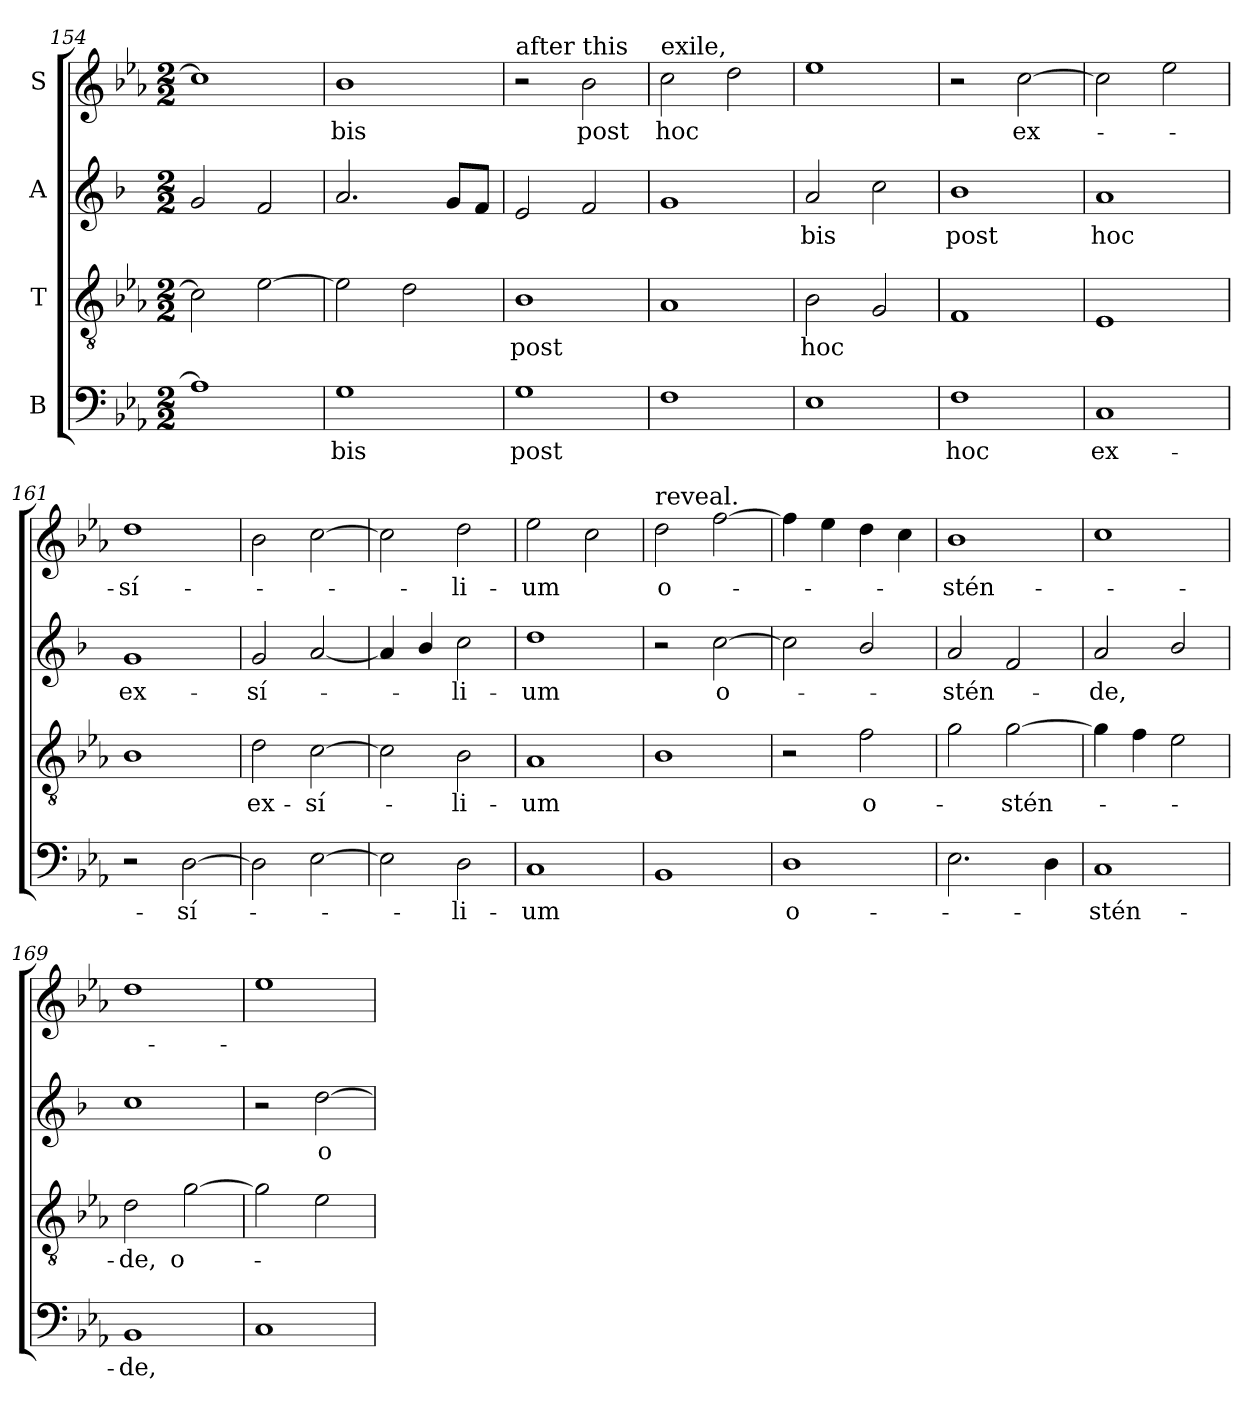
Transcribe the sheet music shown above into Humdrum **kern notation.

**kern	**text	**kern	**text	**kern	**text	**kern	**text
*part4	*part4	*part3	*part3	*part2	*part2	*part1	*part1
*staff4	*staff4	*staff3	*staff3	*staff2	*staff2	*staff1	*staff1
*I"B	*	*I"T	*	*I"A	*	*I"S	*
*clefF4	*	*clefGv2	*	*clefG2	*	*clefG2	*
*	*	*	*	*ITrd1c2	*	*	*
*k[b-e-a-]	*	*k[b-e-a-]	*	*k[b-e-a-]	*	*k[b-e-a-]	*
*E-:	*	*E-:	*	*E-:	*	*E-:	*
*M2/2	*	*M2/2	*	*M2/2	*	*M2/2	*
=154	=154	=154	=154	=154	=154	=154	=154
1A-]	.	2c\]	.	2f/	.	1cc]	.
.	.	[2e-\	.	2e-/	.	.	.
=155	=155	=155	=155	=155	=155	=155	=155
!	!LO:LY:b	!	!	!	!	!	!LO:LY:b
1G	-bis	2e-\]	.	2.g/	.	1b-	-bis
.	.	2d\	.	.	.	.	.
.	.	.	.	8f/L	.	.	.
.	.	.	.	8e-/J	.	.	.
=156	=156	=156	=156	=156	=156	=156	=156
!	!	!	!	!	!	!LO:TX:a:t=after this	!
!	!LO:LY:b	!	!LO:LY:b	!	!	!	!
1G	post	1B-	post	2d/	.	2r	.
!	!	!	!	!	!	!	!LO:LY:b
.	.	.	.	2e-/	.	2b-\	post
=157	=157	=157	=157	=157	=157	=157	=157
!	!	!	!	!	!	!LO:TX:a:t=exile,	!
!	!	!	!	!	!	!	!LO:LY:b
1F	.	1A-	.	1f	.	2cc\	hoc
.	.	.	.	.	.	2dd\	.
!!LO:PB:g=z
=158	=158	=158	=158	=158	=158	=158	=158
!	!	!	!LO:LY:b	!	!LO:LY:b	!	!
1E-	.	2B-\	hoc	2g/	-bis	1ee-	.
.	.	2G/	.	2b-\	.	.	.
=159	=159	=159	=159	=159	=159	=159	=159
!	!LO:LY:b	!	!	!	!LO:LY:b	!	!
1F	hoc	1F	.	1a-	post	2r	.
!	!	!	!	!	!	!	!LO:LY:b
.	.	.	.	.	.	[2cc\	ex-
=160	=160	=160	=160	=160	=160	=160	=160
!	!LO:LY:b	!	!	!	!LO:LY:b	!	!
1C	ex-	1E-	.	1g	hoc	2cc\]	.
.	.	.	.	.	.	2ee-\	.
=161	=161	=161	=161	=161	=161	=161	=161
!	!	!	!	!	!LO:LY:b	!	!LO:LY:b
2r	.	1B-	.	1f	ex-	1dd	-sí-
!	!LO:LY:b	!	!	!	!	!	!
[2D\	-sí-	.	.	.	.	.	.
=162	=162	=162	=162	=162	=162	=162	=162
!	!	!	!LO:LY:b	!	!LO:LY:b	!	!
2D\]	.	2d\	ex-	2f/	-sí-	2b-\	.
!	!	!	!LO:LY:b	!	!	!	!
[2E-\	.	[2c\	-sí-	[2g/	.	[2cc\	.
=163	=163	=163	=163	=163	=163	=163	=163
2E-\]	.	2c\]	.	4g/]	.	2cc\]	.
.	.	.	.	4a-/	.	.	.
!	!LO:LY:b	!	!LO:LY:b	!	!LO:LY:b	!	!LO:LY:b
2D\	-li-	2B-\	-li-	2b-\	-li-	2dd\	-li-
=164	=164	=164	=164	=164	=164	=164	=164
!	!LO:LY:b	!	!LO:LY:b	!	!LO:LY:b	!	!LO:LY:b
1C	-um	1A-	-um	1cc	-um	2ee-\	-um
.	.	.	.	.	.	2cc\	.
!!LO:LB:g=z
=165	=165	=165	=165	=165	=165	=165	=165
!	!	!	!	!	!	!LO:TX:a:t=reveal.	!
!	!	!	!	!	!	!	!LO:LY:b
1BB-	.	1B-	.	2r	.	2dd\	o-
!	!	!	!	!	!LO:LY:b	!	!
.	.	.	.	[2b-\	o-	[2ff\	.
=166	=166	=166	=166	=166	=166	=166	=166
!	!LO:LY:b	!	!	!	!	!	!
1D	o-	2r	.	2b-\]	.	4ff\]	.
.	.	.	.	.	.	4ee-\	.
!	!	!	!LO:LY:b	!	!	!	!
.	.	2f\	o-	2a-/	.	4dd\	.
.	.	.	.	.	.	4cc\	.
=167	=167	=167	=167	=167	=167	=167	=167
!	!	!	!	!	!LO:LY:b	!	!LO:LY:b
2.E-\	.	2g\	.	2g/	-stén-	1b-	-stén-
!	!	!	!LO:LY:b	!	!	!	!
.	.	[2g\	-stén-	2e-/	.	.	.
4D\	.	.	.	.	.	.	.
=168	=168	=168	=168	=168	=168	=168	=168
!	!LO:LY:b	!	!	!	!LO:LY:b	!	!
1C	-stén-	4g\]	.	2g/	-de,	1cc	.
.	.	4f\	.	.	.	.	.
.	.	2e-\	.	2a-/	.	.	.
=169	=169	=169	=169	=169	=169	=169	=169
!	!LO:LY:b	!	!LO:LY:b	!	!	!	!
1BB-	-de,	2d\	-de,	1b-	.	1dd	.
!	!	!	!LO:LY:b	!	!	!	!
.	.	[2g\	o-	.	.	.	.
=170	=170	=170	=170	=170	=170	=170	=170
1C	.	2g\]	.	2r	.	1ee-	.
!	!	!	!	!	!LO:LY:b	!	!
.	.	2e-\	.	[2cc\	o-	.	.
=	=	=	=	=	=	=	=
*-	*-	*-	*-	*-	*-	*-	*-
